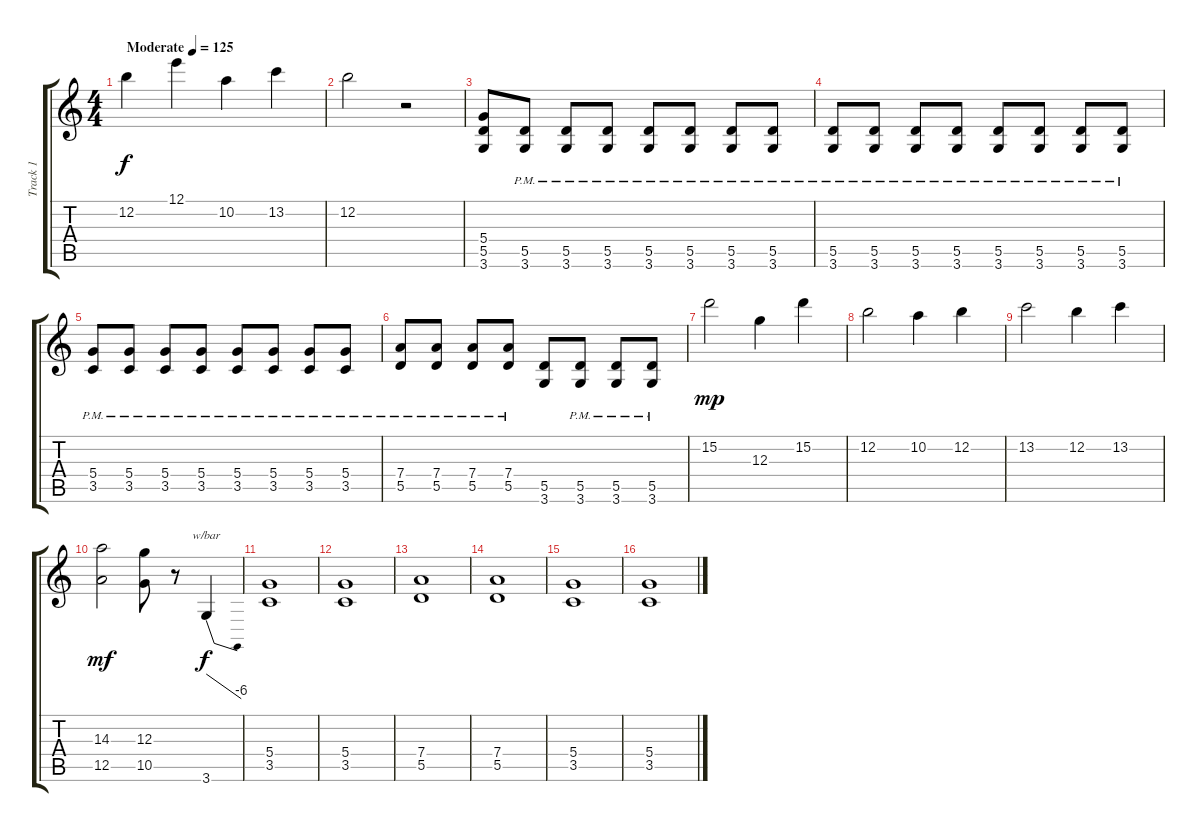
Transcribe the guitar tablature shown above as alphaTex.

\track ("Track 1" "Track 1") {instrument distortionguitar}
\staff {score tabs}
\tuning (E4 B3 G3 D3 A2 E2) {hide}
\ts (4 4)
\tempo (125 "Moderate")
\clef g2
\ks c
12.2.4{dy f instrument distortionguitar} 12.1.4 10.2.4 13.2.4 |
12.2.2 r.2 |
(5.4 5.5 3.6).8 (5.5{pm} 3.6{pm}).8 (5.5{pm} 3.6{pm}).8 (5.5{pm} 3.6{pm}).8 (5.5{pm} 3.6{pm}).8 (5.5{pm} 3.6{pm}).8 (5.5{pm} 3.6{pm}).8 (5.5{pm} 3.6{pm}).8 |
(5.5{pm} 3.6{pm}).8 (5.5{pm} 3.6{pm}).8 (5.5{pm} 3.6{pm}).8 (5.5{pm} 3.6{pm}).8 (5.5{pm} 3.6{pm}).8 (5.5{pm} 3.6{pm}).8 (5.5{pm} 3.6{pm}).8 (5.5{pm} 3.6{pm}).8 |
(5.4{pm} 3.5{pm}).8 (5.4{pm} 3.5{pm}).8 (5.4{pm} 3.5{pm}).8 (5.4{pm} 3.5{pm}).8 (5.4{pm} 3.5{pm}).8 (5.4{pm} 3.5{pm}).8 (5.4{pm} 3.5{pm}).8 (5.4{pm} 3.5{pm}).8 |
(7.4{pm} 5.5{pm}).8 (7.4{pm} 5.5{pm}).8 (7.4{pm} 5.5{pm}).8 (7.4{pm} 5.5{pm}).8 (5.5 3.6).8 (5.5{pm} 3.6{pm}).8 (5.5{pm} 3.6{pm}).8 (5.5{pm} 3.6{pm}).8 |
15.2.2{dy mp} 12.3.4 15.2.4 |
12.2.2 10.2.4 12.2.4 |
13.2.2 12.2.4 13.2.4 |
(14.3 12.5).2{dy mf} (12.3 10.5).8 r.8 3.6.4{tbe (dive default 0 0 60 -24) dy f} |
(5.4 3.5).1 |
(5.4 3.5).1 |
(7.4 5.5).1 |
(7.4 5.5).1 |
(5.4 3.5).1 |
(5.4 3.5).1
